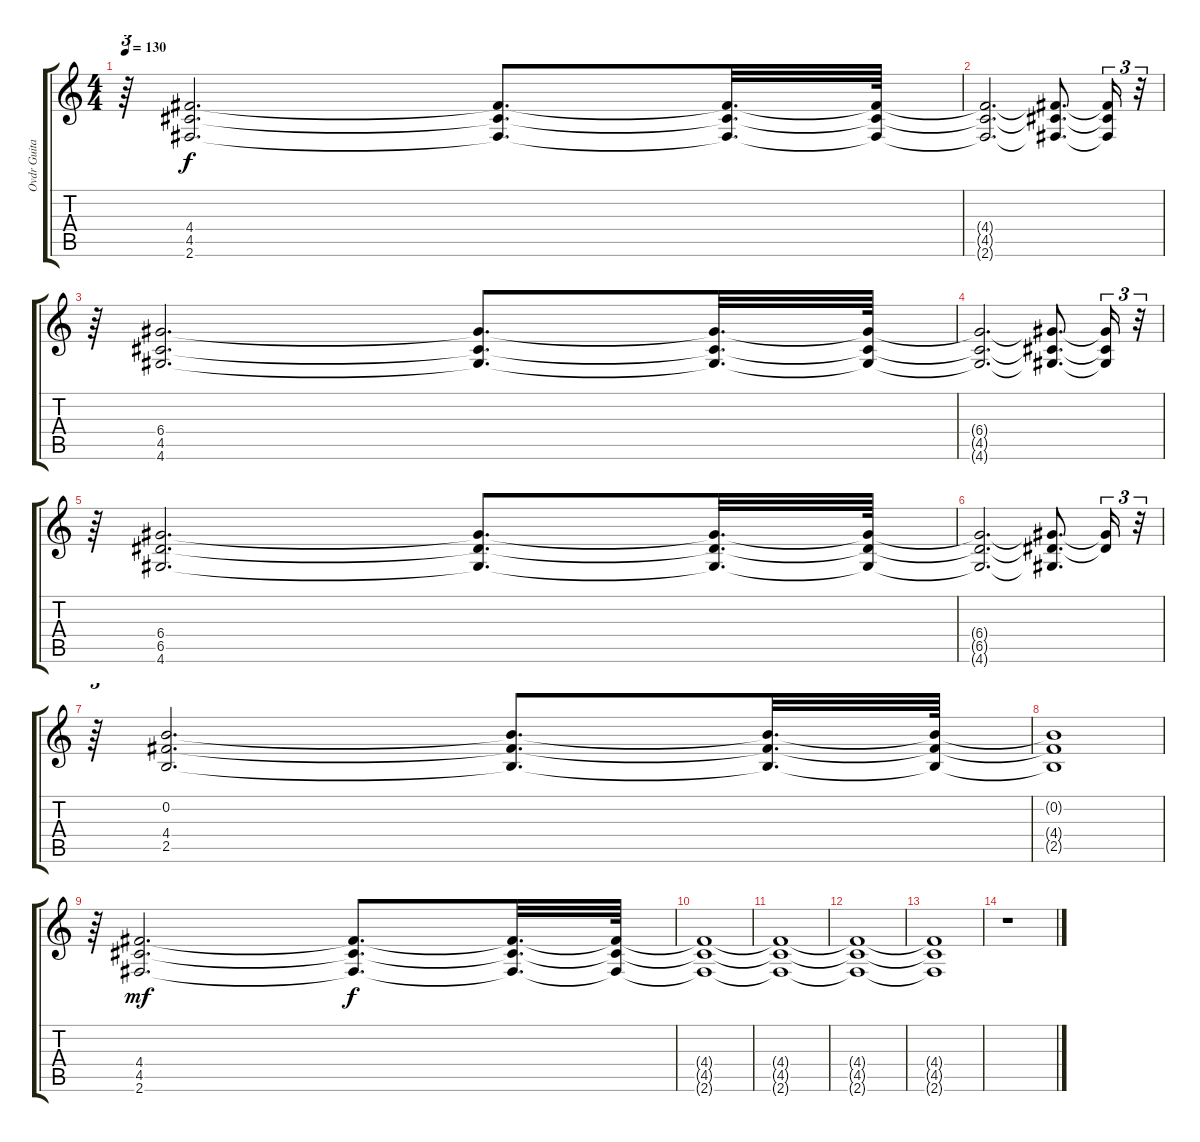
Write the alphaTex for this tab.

\track ("Ovdr Guitar" "Ovdr Guita") {instrument overdrivenguitar}
\staff {score tabs}
\tuning (E4 B3 G3 D3 A2 E2) {hide}
\ts (4 4)
\tempo 130
\clef g2
\ks c
r.64{tu (3 2) dy f} (4.4 4.5 2.6).2{d} (4.4{t} 4.5{t} 2.6{t}).8{d} (4.4{t} 4.5{t} 2.6{t}).32{d} (4.4{t} 4.5{t} 2.6{t}).64 |
(4.4{t} 4.5{t} 2.6{t}).2{d} (4.4{t} 4.5{t} 2.6{t}).8{d} (4.4{t} 4.5{t} 2.6{t}).16{tu (3 2)} r.32{tu (3 2)} |
r.64{tu (3 2)} (6.4 4.5 4.6).2{d} (6.4{t} 4.5{t} 4.6{t}).8{d} (6.4{t} 4.5{t} 4.6{t}).32{d} (6.4{t} 4.5{t} 4.6{t}).64 |
(6.4{t} 4.5{t} 4.6{t}).2{d} (6.4{t} 4.5{t} 4.6{t}).8{d} (6.4{t} 4.5{t} 4.6{t}).16{tu (3 2)} r.32{tu (3 2)} |
r.64{tu (3 2)} (6.4 6.5 4.6).2{d} (6.4{t} 6.5{t} 4.6{t}).8{d} (6.4{t} 6.5{t} 4.6{t}).32{d} (6.4{t} 6.5{t} 4.6{t}).64 |
(6.4{t} 6.5{t} 4.6{t}).2{d} (6.4{t} 6.5{t} 4.6{t}).8{d} (6.4{t} 6.5{t}).16{tu (3 2)} r.32{tu (3 2)} |
r.64{tu (3 2)} (0.2 4.4 2.5).2{d} (0.2{t} 4.4{t} 2.5{t}).8{d} (0.2{t} 4.4{t} 2.5{t}).32{d} (0.2{t} 4.4{t} 2.5{t}).64 |
(0.2{t} 4.4{t} 2.5{t}).1 |
r.64{tu (3 2)} (4.4 4.5 2.6).2{d dy mf} (4.4{t} 4.5{t} 2.6{t}).8{d dy f} (4.4{t} 4.5{t} 2.6{t}).32{d} (4.4{t} 4.5{t} 2.6{t}).64 |
(4.4{t} 4.5{t} 2.6{t}).1 |
(4.4{t} 4.5{t} 2.6{t}).1 |
(4.4{t} 4.5{t} 2.6{t}).1 |
(4.4{t} 4.5{t} 2.6{t}).1 |
r.1
